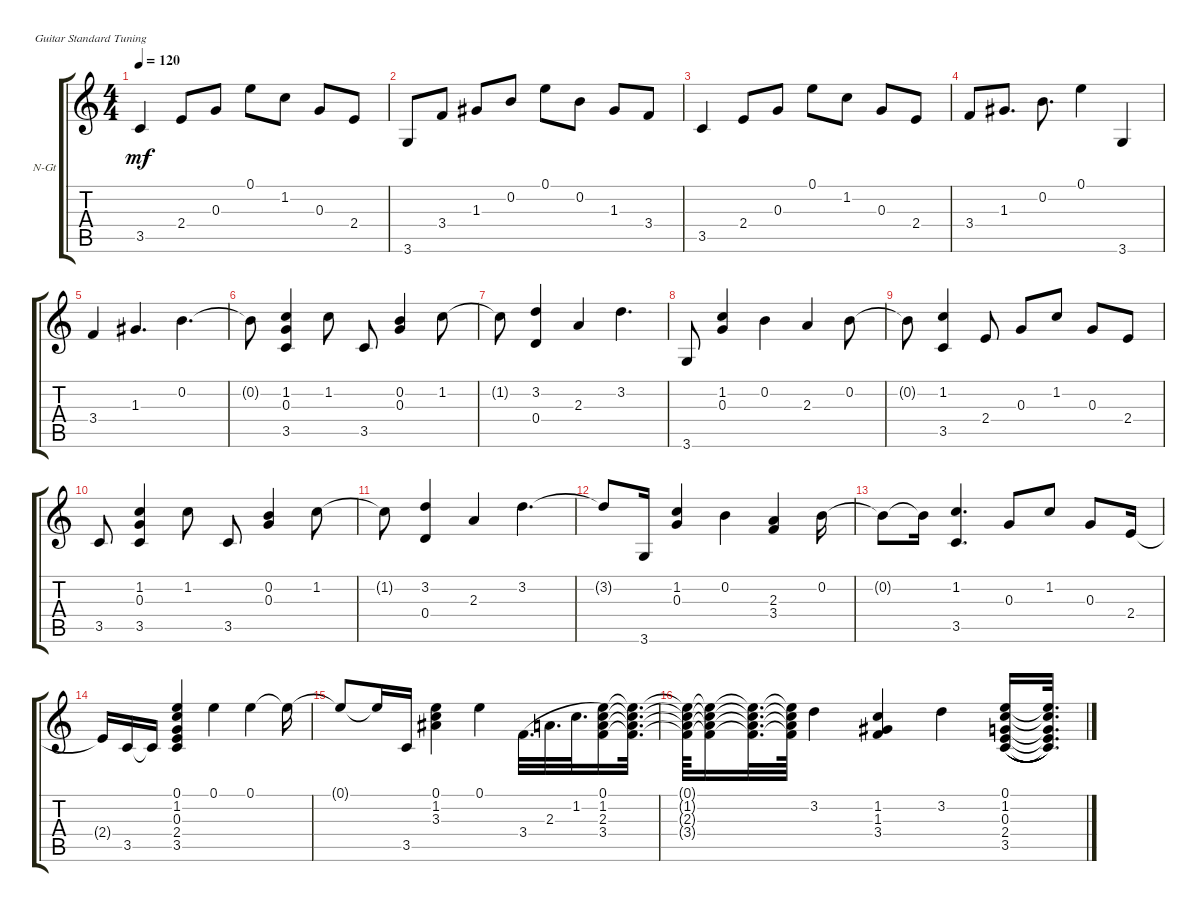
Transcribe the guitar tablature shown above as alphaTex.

\defaultSystemsLayout 4
\bracketExtendMode groupsimilarinstruments
\firstSystemTrackNameOrientation horizontal
\otherSystemsTrackNameOrientation horizontal
\track ("Nylon Guitar" "N-Gt") {instrument acousticguitarnylon}
\staff {score tabs}
\tuning (E4 B3 G3 D3 A2 E2)
\ts (4 4)
\tempo 120
\clef g2
\ks c
3.5.4{dy mf instrument acousticguitarnylon} 2.4.8 0.3.8 0.1.8 1.2.8 0.3.8 2.4.8 |
3.6.8 3.4.8 1.3.8 0.2.8 0.1.8 0.2.8 1.3.8 3.4.8 |
3.5.4 2.4.8 0.3.8 0.1.8 1.2.8 0.3.8 2.4.8 |
3.4.8 1.3.8{d} 0.2.8{d} 0.1.4 3.6.4 |
3.4.4 1.3.4{d} 0.2.4{d} |
0.2{t}.8 (3.5 1.2 0.3).4 1.2.8 3.5.8 (0.2 0.3).4 1.2.8 |
1.2{t}.8 (3.2 0.4).4 2.3.4 3.2.4{d} |
3.6.8 (1.2 0.3).4 0.2.4 2.3.4 0.2.8 |
0.2{t}.8 (1.2 3.5).4 2.4.8 0.3.8 1.2.8 0.3.8 2.4.8 |
3.5.8 (3.5 1.2 0.3).4 1.2.8 3.5.8 (0.2 0.3).4 1.2.8 |
1.2{t}.8 (3.2 0.4).4 2.3.4 3.2.4{d} |
3.2{t}.8 3.6.16 (1.2 0.3).4 0.2.4 (2.3 3.4).4 0.2.16 |
0.2{t}.8 0.2{t}.16 (1.2 3.5).4{d} 0.3.8 1.2.8 0.3.8 2.4.16 |
2.4{t}.16 3.5.16 3.5{t}.16 (3.5 2.4 0.3 1.2 0.1).4 0.1.4 0.1.4 0.1{t}.16 |
0.1{t}.8 0.1{t}.16 3.5.16 (0.1 1.2 3.3).4 0.1.4 3.4.32{d legatoorigin} 2.3.32{d legatoorigin} 1.2.32{d legatoorigin} (0.1 1.2 2.3 3.4).16 (0.1{t} 1.2{t} 2.3{t} 3.4{t}).32{d} |
(0.1{t} 1.2{t} 2.3{t} 3.4{t}).64 (0.1{t} 1.2{t} 2.3{t} 3.4{t}).16 (0.1{t} 1.2{t} 2.3{t} 3.4{t}).32{d} (0.1{t} 1.2{t} 2.3{t} 3.4{t}).64 3.2.4 (1.2 3.4 1.3).4 3.2.4 (3.5 2.4 0.3 1.2 0.1).16{legatoorigin} (3.5{t} 2.4{t} 0.3{t} 1.2{t} 0.1{t}).32{d legatoorigin}
